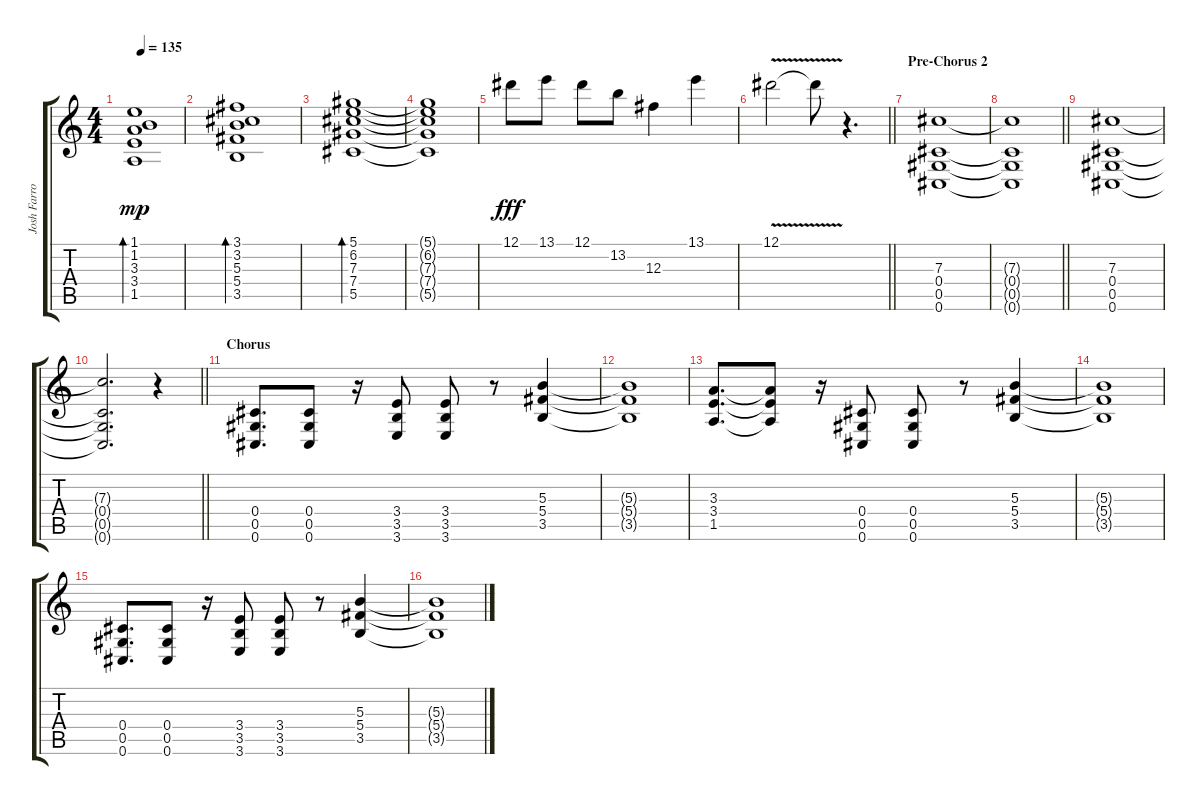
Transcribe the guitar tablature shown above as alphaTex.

\track ("Josh Farro (Lead Guitar)" "Josh Farro") {instrument overdrivenguitar}
\staff {score tabs}
\tuning (Eb4 Bb3 Gb3 Db3 Ab2 Db2) {hide}
\ts (4 4)
\tempo 135
\clef g2
\ks c
(1.1 1.2 3.3 3.4 1.5).1{bd 30 dy mp} |
(3.1 3.2 5.3 5.4 3.5).1{bd 30} |
(5.1 6.2 7.3 7.4 5.5).1{bd 30} |
(5.1{t} 6.2{t} 7.3{t} 7.4{t} 5.5{t}).1 |
12.1.8{dy fff volume 15 instrument overdrivenguitar} 13.1.8 12.1.8 13.2.8 12.3.4 13.1.4 |
\barLineRight lightlight
12.1{v}.2 12.1{t}.8 r.4{d} |
\section ("" "Pre-Chorus 2")
(7.3 0.4 0.5 0.6).1 |
\barLineRight lightlight
(7.3{t} 0.4{t} 0.5{t} 0.6{t}).1 |
(7.3 0.4 0.5 0.6).1 |
\barLineRight lightlight
(7.3{t} 0.4{t} 0.5{t} 0.6{t}).2{d} r.4 |
\section ("" "Chorus")
(0.4 0.5 0.6).8{d} (0.4 0.5 0.6).8 r.16 (3.4 3.5 3.6).8 (3.4 3.5 3.6).8 r.8 (5.3 5.4 3.5).4 |
(5.3{t} 5.4{t} 3.5{t}).1 |
(3.3 3.4 1.5).8{d} (3.3{t} 3.4{t} 1.5{t}).8 r.16 (0.4 0.5 0.6).8 (0.4 0.5 0.6).8 r.8 (5.3 5.4 3.5).4 |
(5.3{t} 5.4{t} 3.5{t}).1 |
(0.4 0.5 0.6).8{d} (0.4 0.5 0.6).8 r.16 (3.4 3.5 3.6).8 (3.4 3.5 3.6).8 r.8 (5.3 5.4 3.5).4 |
(5.3{t} 5.4{t} 3.5{t}).1
